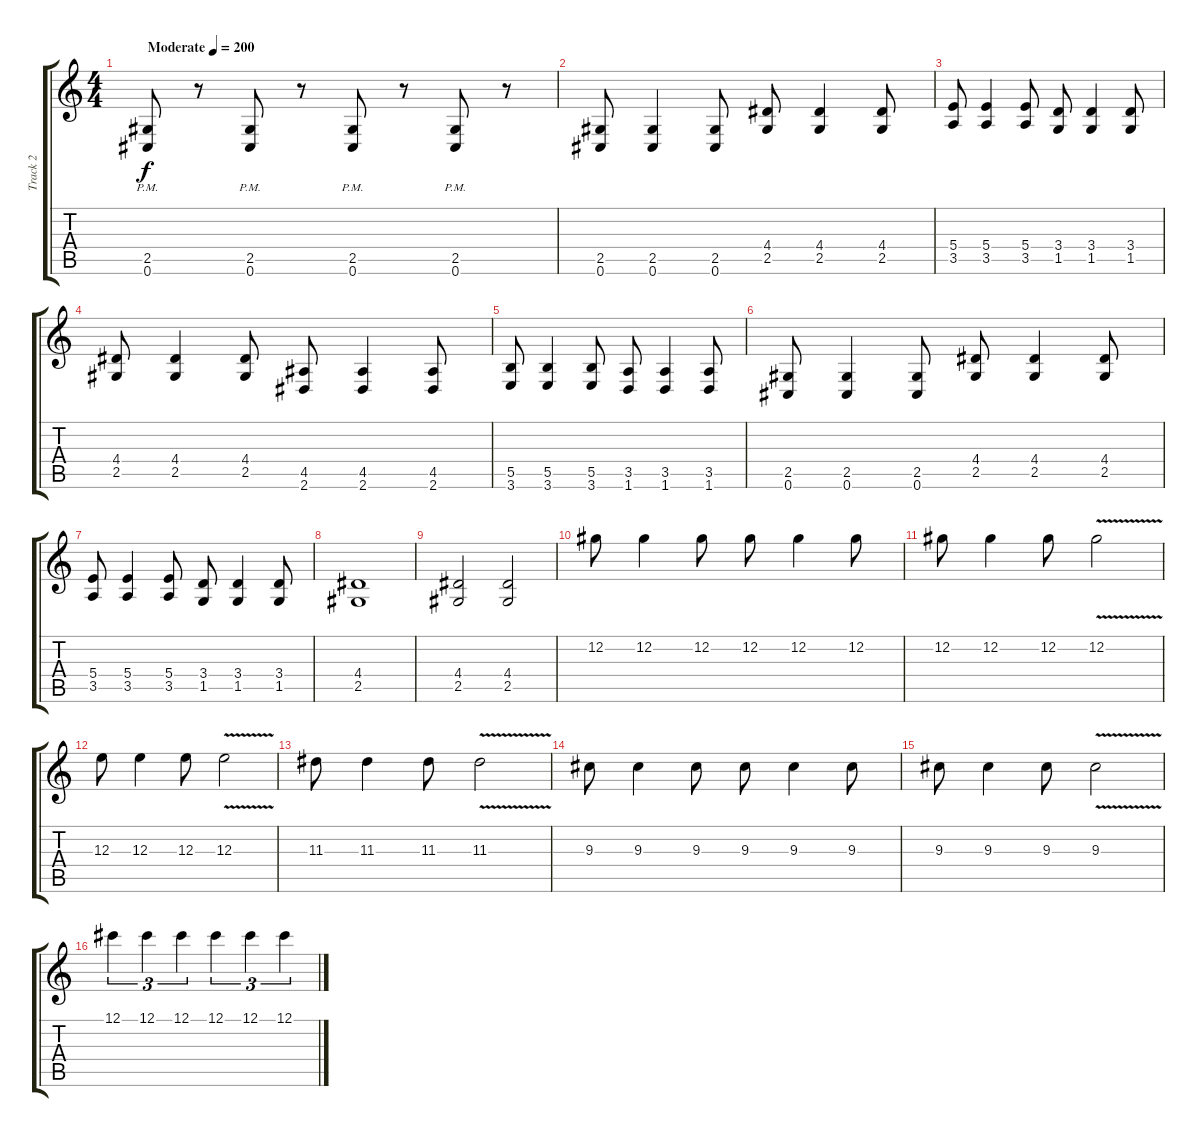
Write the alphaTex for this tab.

\track ("Track 2" "Track 2") {instrument distortionguitar}
\staff {score tabs}
\tuning (Db4 Ab3 E3 B2 Gb2 Db2) {hide}
\ts (4 4)
\tempo (200 "Moderate")
\clef g2
\ks c
(2.5{pm} 0.6).8{dy f instrument distortionguitar} r.8 (2.5{pm} 0.6).8 r.8 (2.5{pm} 0.6).8 r.8 (2.5{pm} 0.6).8 r.8 |
(2.5 0.6).8 (2.5 0.6).4 (2.5 0.6).8 (4.4 2.5).8 (4.4 2.5).4 (4.4 2.5).8 |
(5.4 3.5).8 (5.4 3.5).4 (5.4 3.5).8 (3.4 1.5).8 (3.4 1.5).4 (3.4 1.5).8 |
(4.4 2.5).8 (4.4 2.5).4 (4.4 2.5).8 (4.5 2.6).8 (4.5 2.6).4 (4.5 2.6).8 |
(5.5 3.6).8 (5.5 3.6).4 (5.5 3.6).8 (3.5 1.6).8 (3.5 1.6).4 (3.5 1.6).8 |
(2.5 0.6).8 (2.5 0.6).4 (2.5 0.6).8 (4.4 2.5).8 (4.4 2.5).4 (4.4 2.5).8 |
(5.4 3.5).8 (5.4 3.5).4 (5.4 3.5).8 (3.4 1.5).8 (3.4 1.5).4 (3.4 1.5).8 |
(4.4 2.5).1 |
(4.4 2.5).2 (4.4 2.5).2 |
12.2.8 12.2.4 12.2.8 12.2.8 12.2.4 12.2.8 |
12.2.8 12.2.4 12.2.8 12.2{v}.2 |
12.3.8 12.3.4 12.3.8 12.3{v}.2 |
11.3.8 11.3.4 11.3.8 11.3{v}.2 |
9.3.8 9.3.4 9.3.8 9.3.8 9.3.4 9.3.8 |
9.3.8 9.3.4 9.3.8 9.3{v}.2 |
12.1.4{tu (3 2)} 12.1.4{tu (3 2)} 12.1.4{tu (3 2)} 12.1.4{tu (3 2)} 12.1.4{tu (3 2)} 12.1.4{tu (3 2)}
